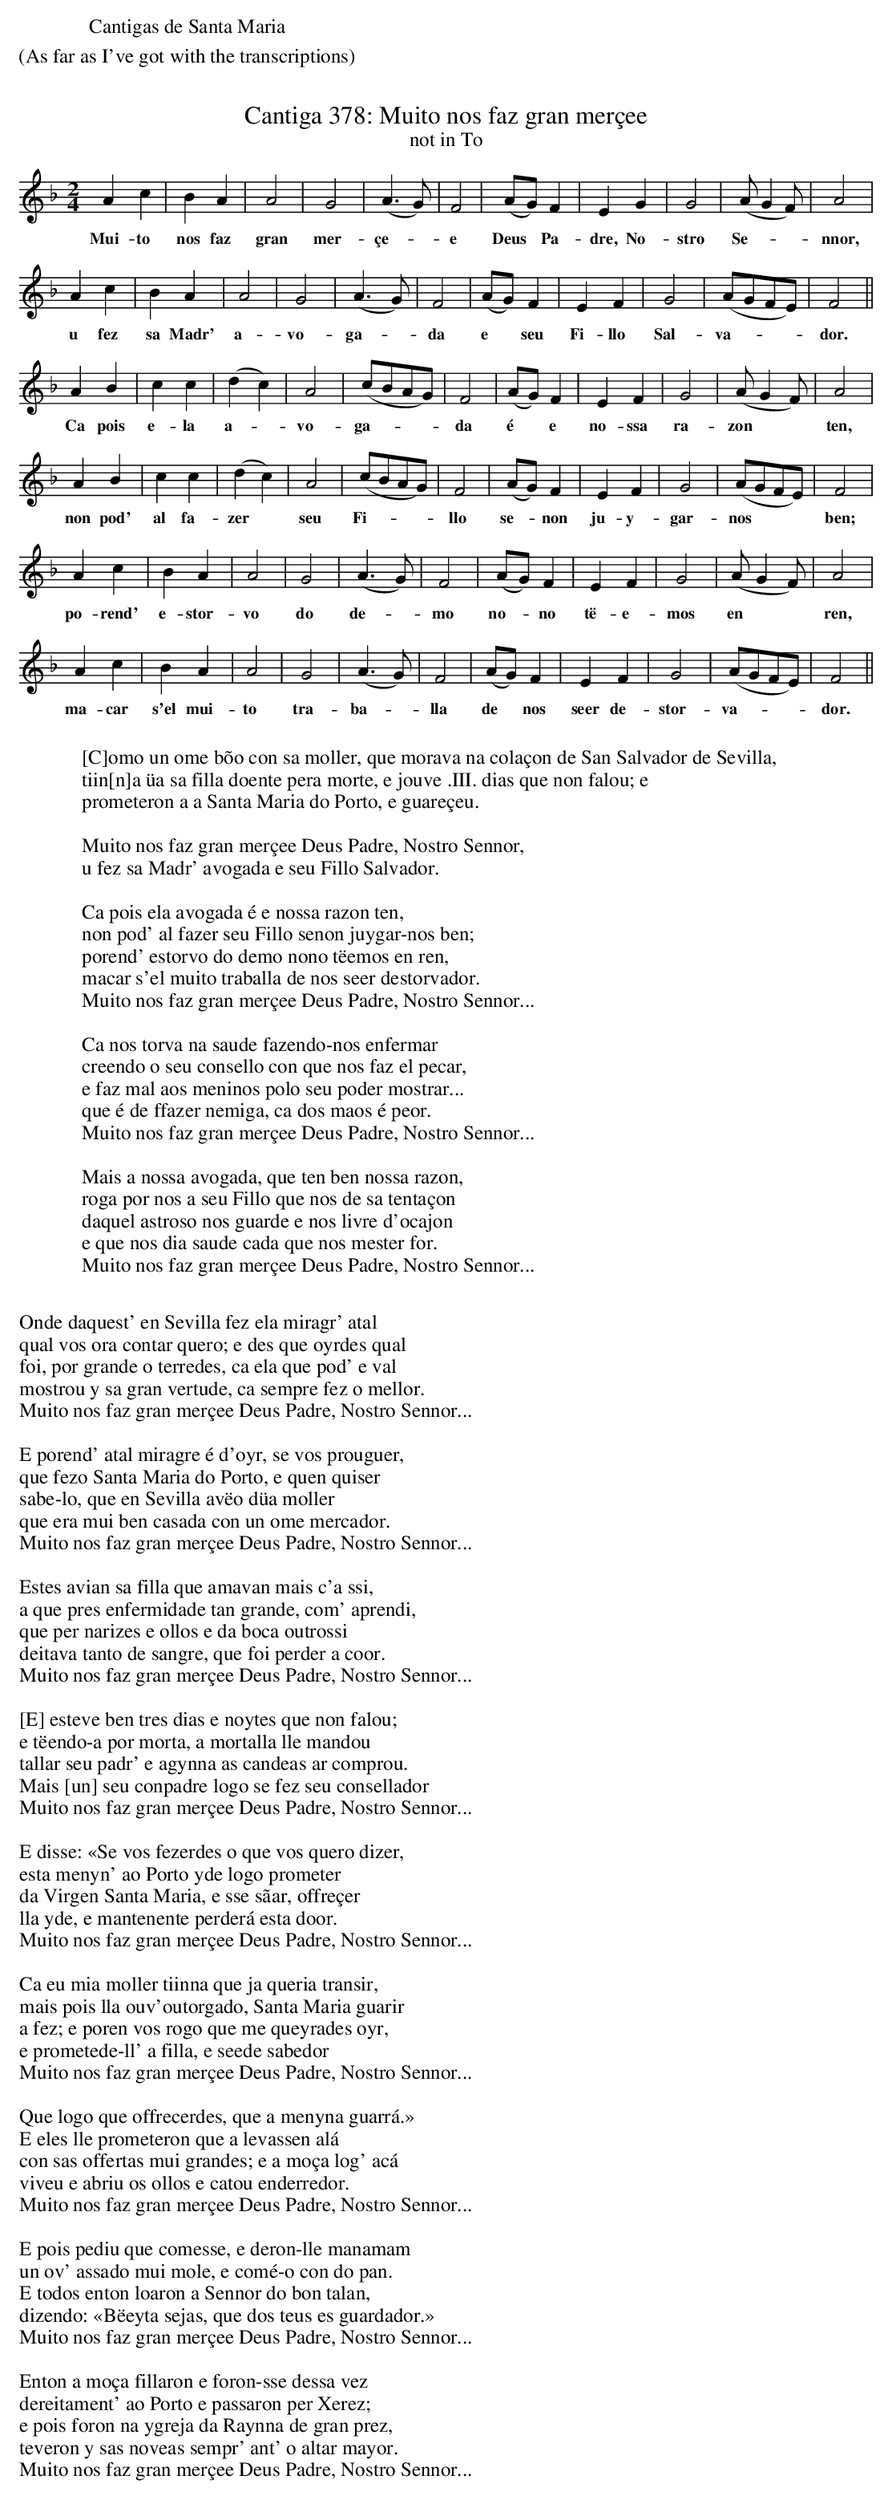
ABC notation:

X:1
T: Cantiga 378: Muito nos faz gran merçee
M: 2/4
L: 1/4
Q: 1/4=200
K: F Ionian
V:1
   A   c| B   A | A2 | G2|(A>G)|F2|(A/G/)  F| E    G| G2|(A/GF/)|A2 |
w:Mui-to nos faz gran mer- çe-* e   Deus* Pa-dre, No-stro Se-** nnor,
  A  c | B  A   |A2|G2|(A>G)|F2|(A/G/) F | E  F |G2|(A/G/F/E/)|F2 ||
w:u fez sa Madr' a- vo- ga-* da  e*   seu Fi-llo Sal-va-***   dor.
  A   B  |c  c|(dc)|A2|(c/B/A/G/)|F2|(A/G/) F| E  F |G2|(A/GF/)|A2 |
w:Ca pois e-la  a-* vo- ga-***    da  é*    e no-ssa ra- zon**  ten,
   A   B  |c   c|(dc)| A2|(c/B/A/G/)|F2|(A/G/) F | E F|G2|(A/G/F/E/)|F2|
w:non pod' al fa-zer* seu  Fi-***   llo  se-* non ju-y-gar-nos***   ben;
   A  c   |B   A |A2|G2|(A>G)|F2|(A/G/) F| E F |G2|(A/GF/)|A2 |
w:po-rend' e-stor-vo do  de-* mo  no-* no të-e-mos  en**  ren,
   A  c | B    A |A2| G2|(A>G)|F2|(A/G/) F | E    F| G2|(A/G/F/E/)|F2 ||
w:ma-car s'el mui-to tra- ba-*lla  de*  nos seer de-stor-va-***    dor.
W:
W:[C]omo un ome bõo con sa moller, que morava na colaçon de San Salvador de Sevilla,	% How a good man with his wife, who was.living in.the parish of San Salvador of Sevilla,
W:tiin[n]a üa sa filla doente pera morte, e jouve .III. dias que non falou; e		% had one of his daughters ill to.the.point.of death, and she.lay 3 days without speaking; and
W:prometeron a a Santa Maria do Porto, e guareçeu.					% they.did.promise her to the Holy Maria of Porto, and she.was.cured.
W:
W:Muito nos faz gran merçee Deus Padre, Nostro Sennor,	% Greatly grants us great mercy God Father, Our Lord,
W:u fez sa Madr' avogada e seu Fillo Salvador.		% when he.did.make his Mother advocate and her Son Saviour.
W:
W:Ca pois ela avogada é e nossa razon ten,		% Because when she advocate is and our cause holds,
W:non pod' al fazer seu Fillo senon juygar-nos ben;	% her Son cannot help but to.judge us well;
W:porend' estorvo do demo nono tëemos en ren,		% therefore opposition by.the devil we.hold it as naught,
W:macar s'el muito traballa de nos seer destorvador.	% though he greatly toils to.be our opposer.
W:Muito nos faz gran merçee Deus Padre, Nostro Sennor...
W:
W:Ca nos torva na saude fazendo-nos enfermar		% Because he.disturbs us in.our health causing us to.fall.ill
W:creendo o seu consello con que nos faz el pecar,	% believing his own counsel with which he causes us to.sin
W:e faz mal aos meninos polo seu poder mostrar...	% and he.does evil to.the children for his own power to.show...
W:que é de ffazer nemiga, ca dos maos é peor.		% which is for to.do wickedness, because of.the evil he.is worst.
W:Muito nos faz gran merçee Deus Padre, Nostro Sennor...
W:
W:Mais a nossa avogada, que ten ben nossa razon,	% But our own advocate, who holds well our cause,
W:roga por nos a seu Fillo que nos de sa tentaçon	% prays for us to her Son who us from the temptation
W:daquel astroso nos guarde e nos livre d'ocajon	% of.that ill-starred.one would.guard us and deliver us from misfortune
W:e que nos dia saude cada que nos mester for.		% and that to.us today health whenever to.us needed it.should.be.
W:Muito nos faz gran merçee Deus Padre, Nostro Sennor...
W:
W:Onde daquest' en Sevilla fez ela miragr' atal		% Where about.this in Sevilla she did.perform such a miracle
W:qual vos ora contar quero; e des que oyrdes qual	% which to.you now to.recount I.desire; and as.soon.as you.should.hear what
W:foi, por grande o terredes, ca ela que pod' e val	% it.was, so great it you.will.hold, because she who is.be.able and aids
W:mostrou y sa gran vertude, ca sempre fez o mellor.	% did.show there her great virtue, because always she.did the best.
W:Muito nos faz gran merçee Deus Padre, Nostro Sennor...
W:
W:E porend' atal miragre é d'oyr, se vos prouguer,	% And therefore such miracle is for hearing, if you I.might.please,
W:que fezo Santa Maria do Porto, e quen quiser		% that did.perform.it Saint Maria of Porto, and who should.desire
W:sabe-lo, que en Sevilla avëo düa moller		% to.know it, that in Sevilla happened to.a woman
W:que era mui ben casada con un ome mercador.		% who one.was very well married to a merchant man.
W:Muito nos faz gran merçee Deus Padre, Nostro Sennor...
W:
W:Estes avian sa filla que amavan mais c'a ssi,		% These had their daughter who they.loved more than themselves,
W:a que pres enfermidade tan grande, com' aprendi,	% she who did.take infirmity so great, as I.did.learn,
W:que per narizes e ollos e da boca outrossi		% that through nose and eyes and from.her mouth likewise
W:deitava tanto de sangre, que foi perder a coor.	% she.was.shedding so.much blood, that she lost her color.
W:Muito nos faz gran merçee Deus Padre, Nostro Sennor...
W:
W:[E] esteve ben tres dias e noytes que non falou;	% And it.was a.good 3 days and nights that she did not speak;
W:e tëendo-a por morta, a mortalla lle mandou		% and holding her as dead, the shroud for.her did.order
W:tallar seu padr' e agynna as candeas ar comprou.	% to.be.cut her father and then the candles also he.did.buy.
W:Mais [un] seu conpadre logo se fez seu consellador	% But her godfather at.once did.become his counselor
W:Muito nos faz gran merçee Deus Padre, Nostro Sennor...
W:
W:E disse: «Se vos fezerdes o que vos quero dizer,	% And said:  "If you should.do that which to.you I.desire to.say,
W:esta menyn' ao Porto yde logo prometer		% go.you to Porto at.once to.promise this girl
W:da Virgen Santa Maria, e sse sãar, offreçer		% to.the Virgin Saint Maria, and if to.be.cured, to.offer
W:lla yde, e mantenente perderá esta door.		% her.to.her go.you, and then she.will.destroy this sorrow.
W:Muito nos faz gran merçee Deus Padre, Nostro Sennor...
W:
W:Ca eu mia moller tiinna que ja queria transir,	% Because I had my wife who already desired to.die,
W:mais pois lla ouv'outorgado, Santa Maria guarir	% but then to.her.it I.had granted Saint Maria to.cure
W:a fez; e poren vos rogo que me queyrades oyr,		% she.did.do it; and therefore to.you I.pray that to.me you.would.desire to.hear,
W:e prometede-ll' a filla, e seede sabedor		% and promise.you to.her your daughter, and be.you wise
W:Muito nos faz gran merçee Deus Padre, Nostro Sennor...
W:
W:Que logo que offrecerdes, que a menyna guarrá.»	% That at.once that you.should.offer, that the girl she.will.cure."
W:E eles lle prometeron que a levassen alá		% And they did.promise him that they.would.take her there
W:con sas offertas mui grandes; e a moça log' acá	% with their offerings very great; and the youngster at.once here
W:viveu e abriu os ollos e catou enderredor.		% did.live and did.open her eyes and did.look around.
W:Muito nos faz gran merçee Deus Padre, Nostro Sennor...
W:
W:E pois pediu que comesse, e deron-lle manamam		% And then she.asked that she.might.eat, and they.did.give her immediately
W:un ov' assado mui mole, e comé-o con do pan.		% a cooked egg very soft, and she.ate it with some bread.
W:E todos enton loaron a Sennor do bon talan,		% and all then did.praise the Lord with good will,
W:dizendo: «Bëeyta sejas, que dos teus es guardador.»	% saying: "Blessed art.thou, who of thine own art guardian."
W:Muito nos faz gran merçee Deus Padre, Nostro Sennor...
W:
W:Enton a moça fillaron e foron-sse dessa vez		% Then the youngster they.did.take and they.set.out from.that time
W:dereitament' ao Porto e passaron per Xerez;		% directly to Porto and they.did.pass through Xerez;
W:e pois foron na ygreja da Raynna de gran prez,	% and when they.were in.the church of.the Queen of great honor,
W:teveron y sas noveas sempr' ant' o altar mayor.	% they.did.hold there their novenas always before the greater altar.
W:Muito nos faz gran merçee Deus Padre, Nostro Sennor...
